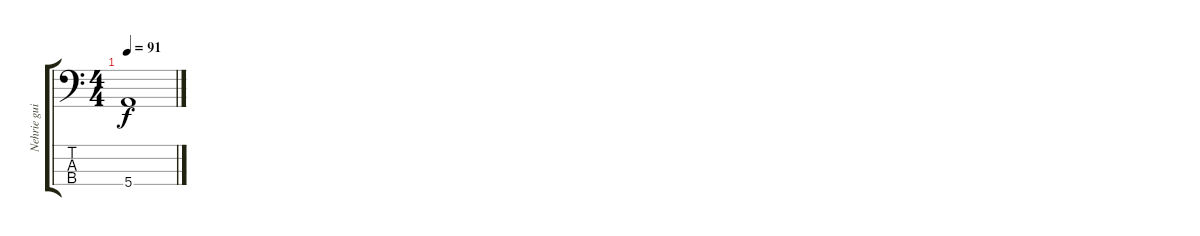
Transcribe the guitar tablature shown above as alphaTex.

\track ("Nehrie guitar (bass) lagpat" "Nehrie gui") {instrument electricbassfinger}
\staff {score tabs}
\tuning (G2 D2 A1 E1) {hide}
\ts (4 4)
\tempo 91
\clef f4
\ks c
5.4{t}.1{dy f}
